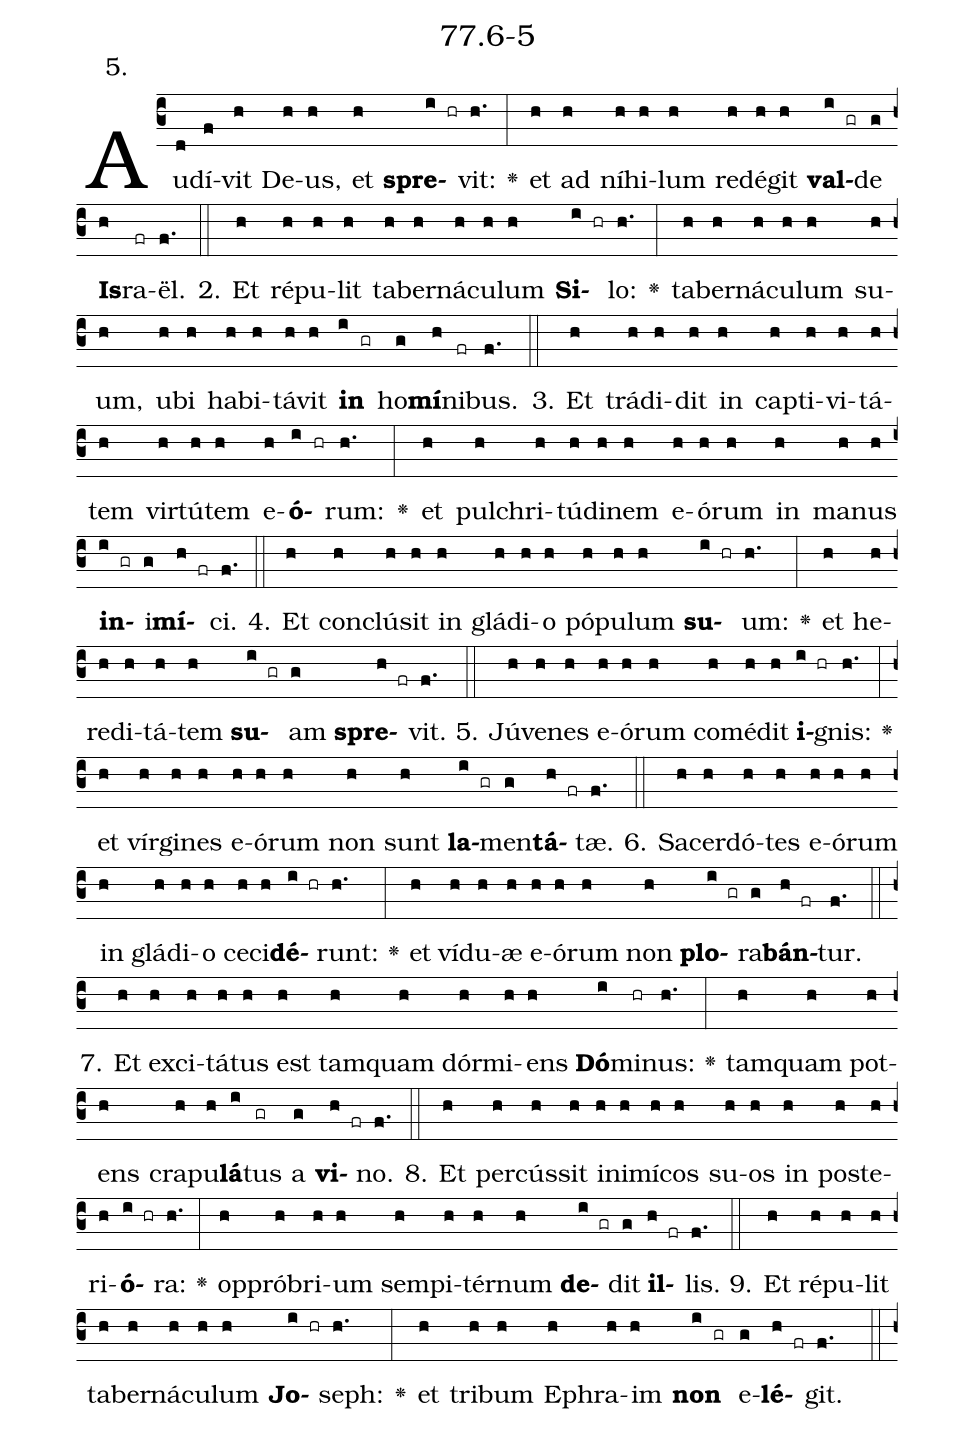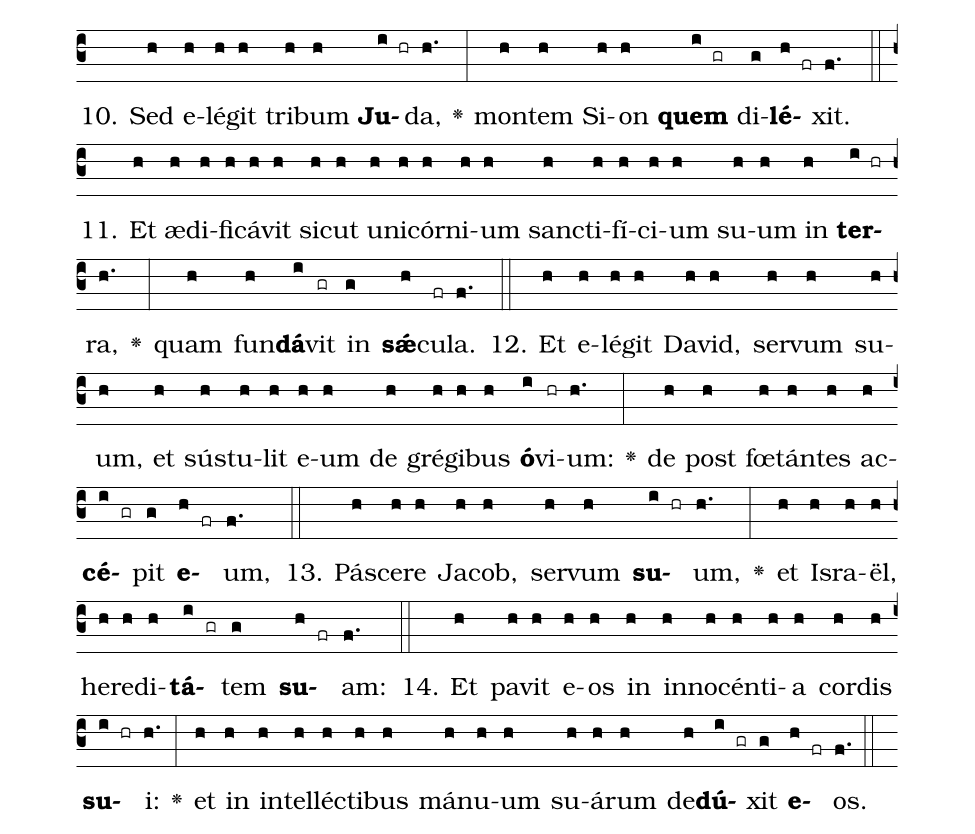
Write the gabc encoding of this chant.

name: 77.6-5;
annotation: 5.;
%%
(c3)Au(d)dí(f)vit(h) De(h)us,(h) et(h) <b>spre</b>(i hr)vit:(h.) <v>\greheightstar</v>(:) et(h) ad(h) ní(h)hi(h)lum(h) red(h)é(h)git(h) <b>val</b>(i gr)de(g) <b>Is</b>(h)ra(fr)ël.(f.) (::)
2. Et(h) ré(h)pu(h)lit(h) ta(h)ber(h)ná(h)cu(h)lum(h) <b>Si</b>(i hr)lo:(h.) <v>\greheightstar</v>(:) ta(h)ber(h)ná(h)cu(h)lum(h) su(h)um,(h) u(h)bi(h) ha(h)bi(h)tá(h)vit(h) <b>in</b>(i gr) ho(g)<b>mí</b>(h)ni(fr)bus.(f.) (::)
3. Et(h) trá(h)di(h)dit(h) in(h) cap(h)ti(h)vi(h)tá(h)tem(h) vir(h)tú(h)tem(h) e(h)<b>ó</b>(i hr)rum:(h.) <v>\greheightstar</v>(:) et(h) pul(h)chri(h)tú(h)di(h)nem(h) e(h)ó(h)rum(h) in(h) ma(h)nus(h) <b>in</b>(i gr)i(g)<b>mí</b>(h fr)ci.(f.) (::)
4. Et(h) con(h)clú(h)sit(h) in(h) glá(h)di(h)o(h) pó(h)pu(h)lum(h) <b>su</b>(i hr)um:(h.) <v>\greheightstar</v>(:) et(h) he(h)re(h)di(h)tá(h)tem(h) <b>su</b>(i gr)am(g) <b>spre</b>(h fr)vit.(f.) (::)
5. Jú(h)ve(h)nes(h) e(h)ó(h)rum(h) com(h)é(h)dit(h) <b>i</b>(i hr)gnis:(h.) <v>\greheightstar</v>(:) et(h) vír(h)gi(h)nes(h) e(h)ó(h)rum(h) non(h) sunt(h) <b>la</b>(i gr)men(g)<b>tá</b>(h fr)tæ.(f.) (::)
6. Sa(h)cer(h)dó(h)tes(h) e(h)ó(h)rum(h) in(h) glá(h)di(h)o(h) ce(h)ci(h)<b>dé</b>(i hr)runt:(h.) <v>\greheightstar</v>(:) et(h) ví(h)du(h)æ(h) e(h)ó(h)rum(h) non(h) <b>plo</b>(i gr)ra(g)<b>bán</b>(h fr)tur.(f.) (::)
7. Et(h) ex(h)ci(h)tá(h)tus(h) est(h) tam(h)quam(h) dór(h)mi(h)ens(h) <b>Dó</b>(i)mi(hr)nus:(h.) <v>\greheightstar</v>(:) tam(h)quam(h) pot(h)ens(h) cra(h)pu(h)<b>lá</b>(i)tus(gr) a(g) <b>vi</b>(h fr)no.(f.) (::)
8. Et(h) per(h)cús(h)sit(h) in(h)i(h)mí(h)cos(h) su(h)os(h) in(h) post(h)e(h)ri(h)<b>ó</b>(i hr)ra:(h.) <v>\greheightstar</v>(:) op(h)pró(h)bri(h)um(h) sem(h)pi(h)tér(h)num(h) <b>de</b>(i gr)dit(g) <b>il</b>(h fr)lis.(f.) (::)
9. Et(h) ré(h)pu(h)lit(h) ta(h)ber(h)ná(h)cu(h)lum(h) <b>Jo</b>(i hr)seph:(h.) <v>\greheightstar</v>(:) et(h) tri(h)bum(h) E(h)phra(h)im(h) <b>non</b>(i gr) e(g)<b>lé</b>(h fr)git.(f.) (::)
10. Sed(h) e(h)lé(h)git(h) tri(h)bum(h) <b>Ju</b>(i hr)da,(h.) <v>\greheightstar</v>(:) mon(h)tem(h) Si(h)on(h) <b>quem</b>(i gr) di(g)<b>lé</b>(h fr)xit.(f.) (::)
11. Et(h) æ(h)di(h)fi(h)cá(h)vit(h) sic(h)ut(h) u(h)ni(h)cór(h)ni(h)um(h) sanc(h)ti(h)fí(h)ci(h)um(h) su(h)um(h) in(h) <b>ter</b>(i hr)ra,(h.) <v>\greheightstar</v>(:) quam(h) fun(h)<b>dá</b>(i)vit(gr) in(g) <b>sǽ</b>(h)cu(fr)la.(f.) (::)
12. Et(h) e(h)lé(h)git(h) Da(h)vid,(h) ser(h)vum(h) su(h)um,(h) et(h) sús(h)tu(h)lit(h) e(h)um(h) de(h) gré(h)gi(h)bus(h) <b>ó</b>(i)vi(hr)um:(h.) <v>\greheightstar</v>(:) de(h) post(h) fœ(h)tán(h)tes(h) ac(h)<b>cé</b>(i gr)pit(g) <b>e</b>(h fr)um,(f.) (::)
13. Pá(h)sce(h)re(h) Ja(h)cob,(h) ser(h)vum(h) <b>su</b>(i hr)um,(h.) <v>\greheightstar</v>(:) et(h) Is(h)ra(h)ël,(h) he(h)re(h)di(h)<b>tá</b>(i gr)tem(g) <b>su</b>(h fr)am:(f.) (::)
14. Et(h) pa(h)vit(h) e(h)os(h) in(h) in(h)no(h)cén(h)ti(h)a(h) cor(h)dis(h) <b>su</b>(i hr)i:(h.) <v>\greheightstar</v>(:) et(h) in(h) in(h)tel(h)léc(h)ti(h)bus(h) má(h)nu(h)um(h) su(h)á(h)rum(h) de(h)<b>dú</b>(i gr)xit(g) <b>e</b>(h fr)os.(f.) (::)
